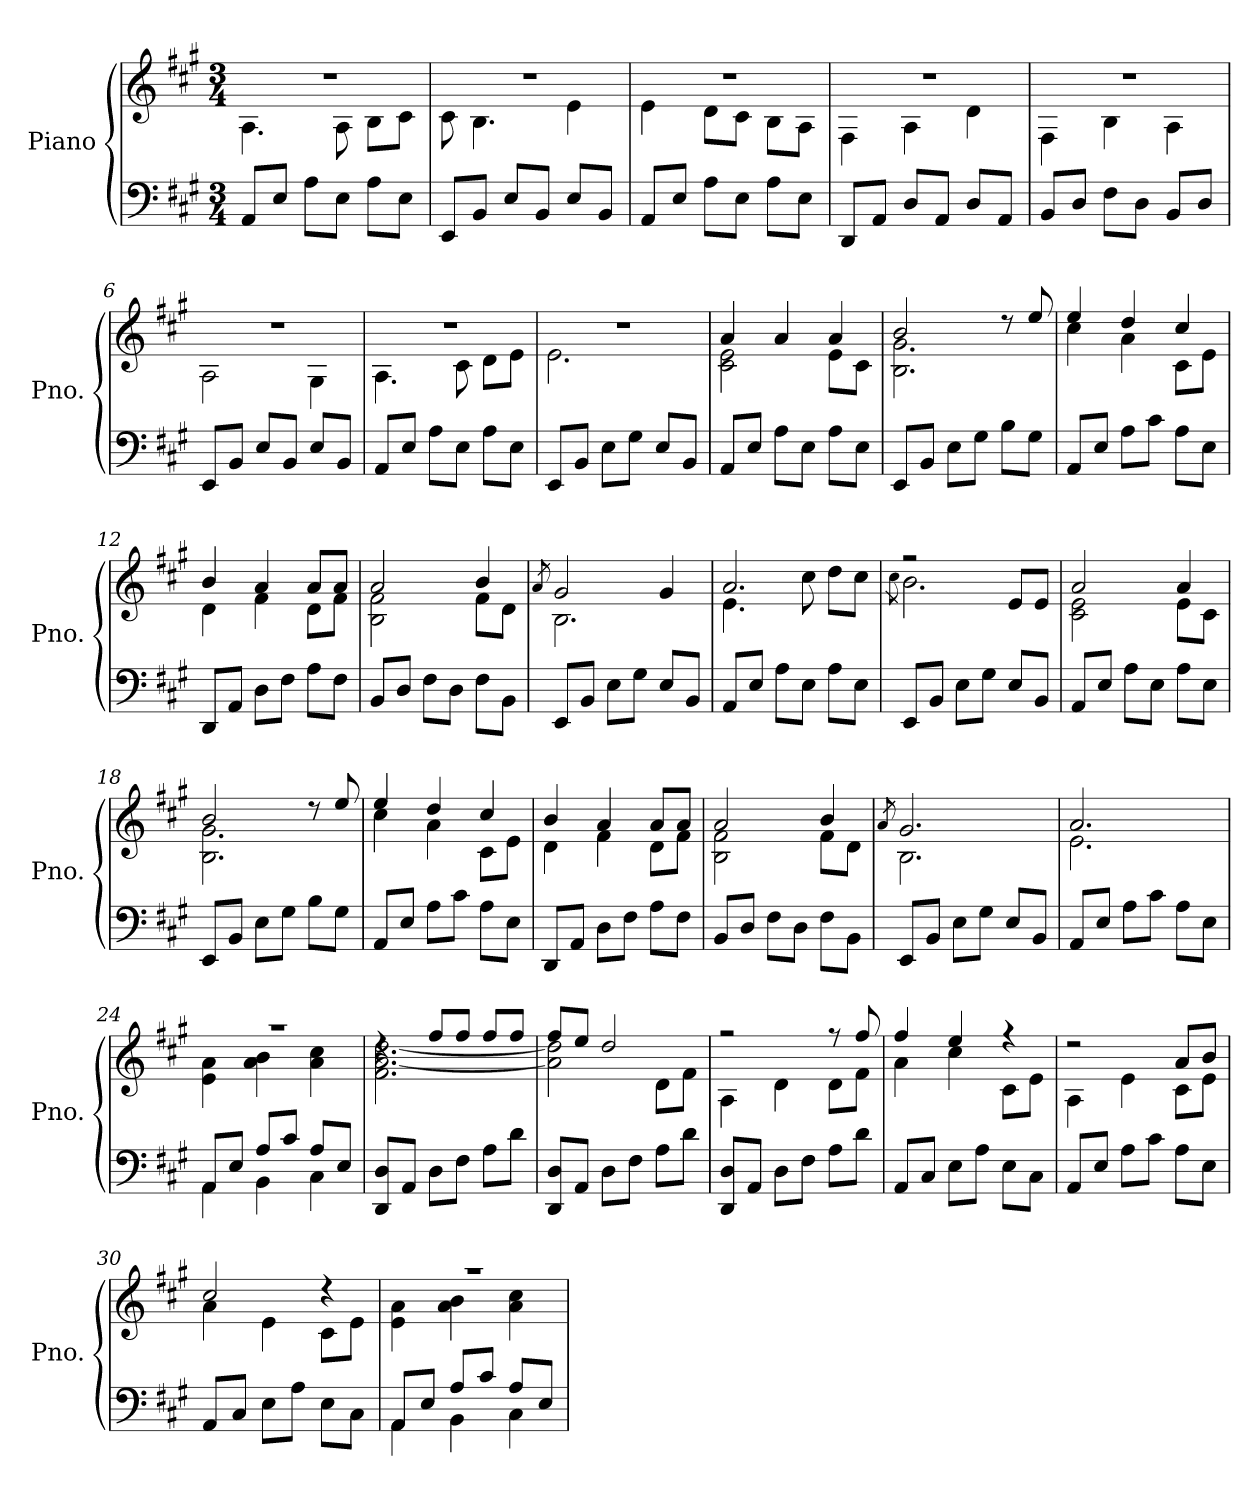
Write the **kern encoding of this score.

**kern	**kern
*part1	*part1
*staff2	*staff1
*I"Piano	*
*I'Pno.	*
*clefF4	*clefG2
*k[f#c#g#]	*k[f#c#g#]
*M3/4	*M3/4
*MM95	*MM95
=1	=1
*	*^
8AA/L	2.r	4.A\
8E/J	.	.
8A\L	.	.
8E\J	.	8A\
8A\L	.	8B\L
8E\J	.	8c#\J
=2	=2	=2
8EE/L	2.r	8c#\
8BB/J	.	4.B\
8E/L	.	.
8BB/J	.	.
8E/L	.	4e\
8BB/J	.	.
=3	=3	=3
8AA/L	2.r	4e\
8E/J	.	.
8A\L	.	8d\L
8E\J	.	8c#\J
8A\L	.	8B\L
8E\J	.	8A\J
=4	=4	=4
8DD/L	2.r	4F#\
8AA/J	.	.
8D/L	.	4A\
8AA/J	.	.
8D/L	.	4d\
8AA/J	.	.
=5	=5	=5
8BB/L	2.r	4F#\
8D/J	.	.
8F#\L	.	4B\
8D\J	.	.
8BB/L	.	4A\
8D/J	.	.
=6	=6	=6
8EE/L	2.r	2A\
8BB/J	.	.
8E/L	.	.
8BB/J	.	.
8E/L	.	4G#\
8BB/J	.	.
!!LO:LB:g=z	!!
=7	=7	=7
8AA/L	2.r	4.A\
8E/J	.	.
8A\L	.	.
8E\J	.	8c#\
8A\L	.	8d\L
8E\J	.	8e\J
=8	=8	=8
8EE/L	2.r	2.e\
8BB/J	.	.
8E\L	.	.
8G#\J	.	.
8E/L	.	.
8BB/J	.	.
=9	=9	=9
8AA/L	4a/	2c#\ 2e\
8E/J	.	.
8A\L	4a/	.
8E\J	.	.
8A\L	4a/	8e\L
8E\J	.	8c#\J
=10	=10	=10
8EE/L	2b/	2.B\ 2.g#\
8BB/J	.	.
8E\L	.	.
8G#\J	.	.
8B\L	8r	.
8G#\J	8ee/	.
=11	=11	=11
8AA/L	4ee/	4cc#\
8E/J	.	.
8A\L	4dd/	4a\
8c#\J	.	.
8A\L	4cc#/	8c#\L
8E\J	.	8e\J
=12	=12	=12
8DD/L	4b/	4d\
8AA/J	.	.
8D\L	4a/	4f#\
8F#\J	.	.
8A\L	8a/L	8d\L
8F#\J	8a/J	8f#\J
=13	=13	=13
8BB/L	2a/	2B\ 2f#\
8D/J	.	.
8F#\L	.	.
8D\J	.	.
8F#\L	4b/	8f#\L
8BB\J	.	8d\J
!!LO:LB:g=z	!!
=14	=14	=14
.	8qa/	.
8EE/L	2g#/	2.B\
8BB/J	.	.
8E\L	.	.
8G#\J	.	.
8E/L	4g#/	.
8BB/J	.	.
=15	=15	=15
8AA/L	2.a/	4.e\
8E/J	.	.
8A\L	.	.
8E\J	.	8cc#\
8A\L	.	8dd\L
8E\J	.	8cc#\J
=16	=16	=16
.	.	8qcc#\
8EE/L	2r	2.b\
8BB/J	.	.
8E\L	.	.
8G#\J	.	.
8E/L	8e/L	.
8BB/J	8e/J	.
=17	=17	=17
8AA/L	2a/	2c#\ 2e\
8E/J	.	.
8A\L	.	.
8E\J	.	.
8A\L	4a/	8e\L
8E\J	.	8c#\J
=18	=18	=18
8EE/L	2b/	2.B\ 2.g#\
8BB/J	.	.
8E\L	.	.
8G#\J	.	.
8B\L	8r	.
8G#\J	8ee/	.
=19	=19	=19
8AA/L	4ee/	4cc#\
8E/J	.	.
8A\L	4dd/	4a\
8c#\J	.	.
8A\L	4cc#/	8c#\L
8E\J	.	8e\J
=20	=20	=20
8DD/L	4b/	4d\
8AA/J	.	.
8D\L	4a/	4f#\
8F#\J	.	.
8A\L	8a/L	8d\L
8F#\J	8a/J	8f#\J
!!LO:LB:g=z	!!
=21	=21	=21
8BB/L	2a/	2B\ 2f#\
8D/J	.	.
8F#\L	.	.
8D\J	.	.
8F#\L	4b/	8f#\L
8BB\J	.	8d\J
=22	=22	=22
.	8qa/	.
8EE/L	2.g#/	2.B\
8BB/J	.	.
8E\L	.	.
8G#\J	.	.
8E/L	.	.
8BB/J	.	.
=23	=23	=23
8AA/L	2.a/	2.e\
8E/J	.	.
8A\L	.	.
8c#\J	.	.
8A\L	.	.
8E\J	.	.
=24	=24	=24
*^	*	*
8AA/L	4AA\	2.r	4e\ 4a\
8E/J	.	.	.
8A/L	4BB\	.	4a\ 4b\
8c#/J	.	.	.
8A/L	4C#\	.	4a\ 4cc#\
8E/J	.	.	.
*v	*v	*	*
=25	=25	=25
8DD/ 8D/L	4rdd	2.f#\ [2.a\ [2.dd\
8AA/J	.	.
8D\L	8ff#/L	.
8F#\J	8ff#/J	.
8A\L	8ff#/L	.
8d\J	8ff#/J	.
=26	=26	=26
8DD/ 8D/L	8ff#/L	2a\] 2dd\]
8AA/J	8ee/J	.
8D\L	2dd/	.
8F#\J	.	.
8A\L	.	8d\L
8d\J	.	8f#\J
=27	=27	=27
8DD/ 8D/L	2r	4A\
8AA/J	.	.
8D\L	.	4d\
8F#\J	.	.
8A\L	8r	8d\L
8d\J	8ff#/	8f#\J
!!LO:LB:g=z	!!
=28	=28	=28
8AA/L	4ff#/	4a\
8C#/J	.	.
8E\L	4ee/	4cc#\
8A\J	.	.
8E\L	4r	8c#\L
8C#\J	.	8e\J
=29	=29	=29
8AA/L	2r	4A\
8E/J	.	.
8A\L	.	4e\
8c#\J	.	.
8A\L	8a/L	8c#\L
8E\J	8b/J	8e\J
=30	=30	=30
8AA/L	2cc#/	4a\
8C#/J	.	.
8E\L	.	4e\
8A\J	.	.
8E\L	4r	8c#\L
8C#\J	.	8e\J
=31	=31	=31
*^	*	*
8AA/L	4AA\	2.r	4e\ 4a\
8E/J	.	.	.
8A/L	4BB\	.	4a\ 4b\
8c#/J	.	.	.
8A/L	4C#\	.	4a\ 4cc#\
8E/J	.	.	.
*v	*v	*	*
*	*v	*v
=	=
*-	*-
